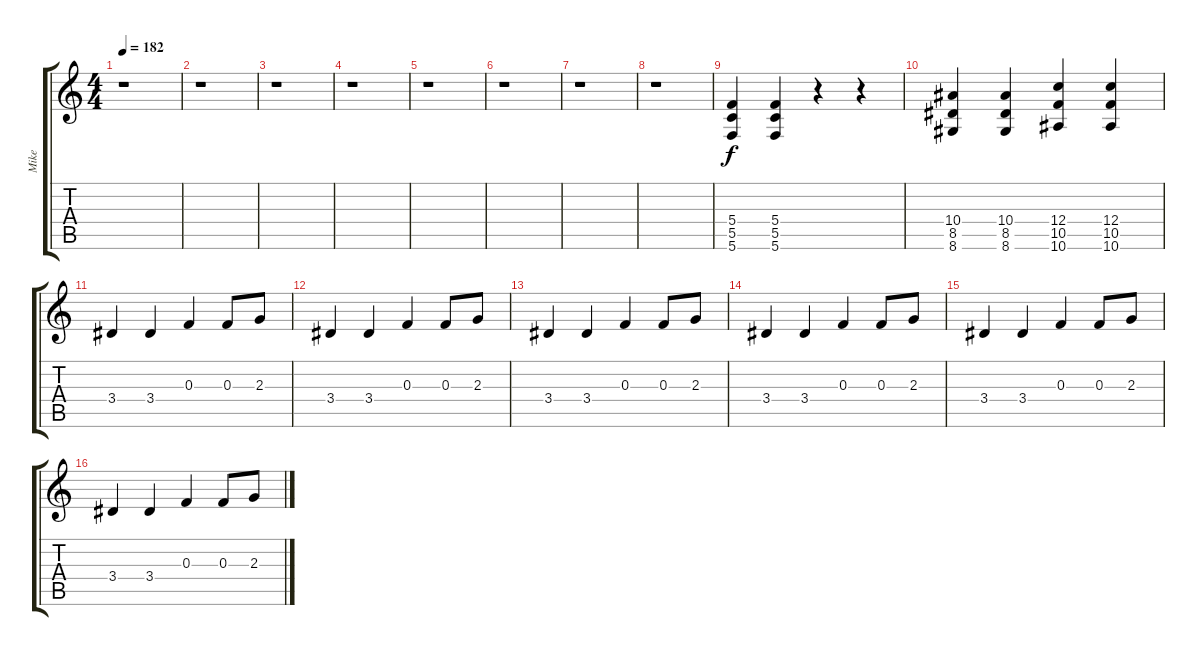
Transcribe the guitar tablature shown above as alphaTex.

\track ("Mike" "Mike") {instrument distortionguitar}
\staff {score tabs}
\tuning (D4 A3 F3 C3 G2 C2) {hide}
\ts (4 4)
\tempo 182
\clef g2
\ks c
r.1{dy f} |
r.1 |
r.1 |
r.1 |
r.1 |
r.1 |
r.1 |
r.1 |
(5.4 5.5 5.6).4 (5.4 5.5 5.6).4 r.4 r.4 |
(10.4 8.5 8.6).4 (10.4 8.5 8.6).4 (12.4 10.5 10.6).4 (12.4 10.5 10.6).4 |
3.4.4 3.4.4 0.3.4 0.3.8 2.3.8 |
3.4.4 3.4.4 0.3.4 0.3.8 2.3.8 |
3.4.4 3.4.4 0.3.4 0.3.8 2.3.8 |
3.4.4 3.4.4 0.3.4 0.3.8 2.3.8 |
3.4.4 3.4.4 0.3.4 0.3.8 2.3.8 |
3.4.4 3.4.4 0.3.4 0.3.8 2.3.8
